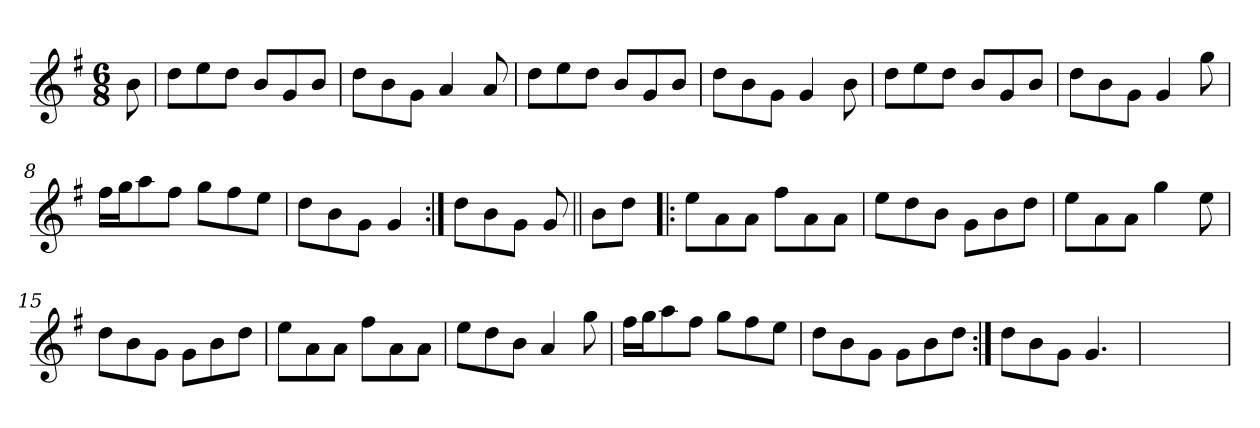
**kern
*part1
*staff1
*clefG2
*k[f#]
*G:
*M6/8
=1
8b\
=2
8dd\L
8ee\
8dd\J
8b/L
8g/
8b/J
=3
8dd\L
8b\
8g\J
4a/
8a/
=4
8dd\L
8ee\
8dd\J
8b/L
8g/
8b/J
=5
8dd\L
8b\
8g\J
4g/
8b\
=6
8dd\L
8ee\
8dd\J
8b/L
8g/
8b/J
=7
8dd\L
8b\
8g\J
4g/
8gg\
=8
16ff#\LL
16gg\J
8aa\
8ff#\J
8gg\L
8ff#\
8ee\J
!!LO:LB:g=z
=9
8dd\L
8b\
8g\J
4g/
=10:|!
8dd\L
8b\
8g\J
8g/
=11||
8b\L
8dd\J
=12!|:
8ee\L
8a\
8a\J
8ff#\L
8a\
8a\J
=13
8ee\L
8dd\
8b\J
8g\L
8b\
8dd\J
=14
8ee\L
8a\
8a\J
4gg\
8ee\
=15
8dd\L
8b\
8g\J
8g\L
8b\
8dd\J
=16
8ee\L
8a\
8a\J
8ff#\L
8a\
8a\J
!!LO:LB:g=z
=17
8ee\L
8dd\
8b\J
4a/
8gg\
=18
16ff#\LL
16gg\J
8aa\
8ff#\J
8gg\L
8ff#\
8ee\J
=19
8dd\L
8b\
8g\J
8g\L
8b\
8dd\J
=20:|!
8dd\L
8b\
8g\J
4.g/
=21
2.ryy
=
*-
